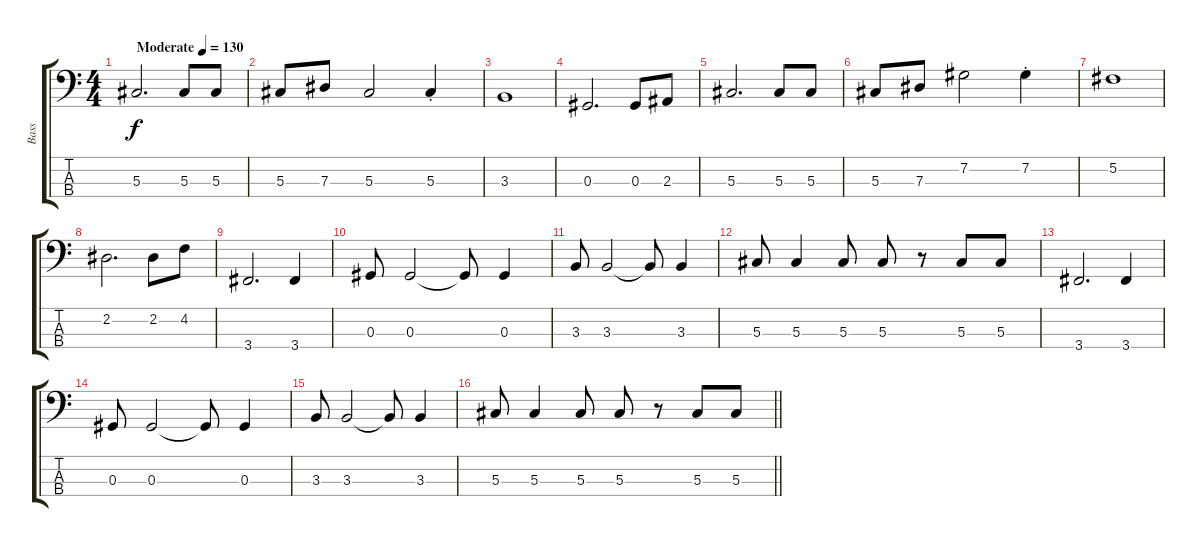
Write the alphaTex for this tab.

\track ("Bass" "Bass") {instrument electricbassfinger}
\staff {score tabs}
\tuning (Gb2 Db2 Ab1 Eb1) {hide}
\ts (4 4)
\tempo (130 "Moderate")
\clef f4
\ks c
5.3.2{d dy f instrument electricbassfinger} 5.3.8 5.3.8 |
5.3.8 7.3.8 5.3.2 5.3{st}.4 |
3.3.1 |
0.3.2{d} 0.3.8 2.3.8 |
5.3.2{d} 5.3.8 5.3.8 |
5.3.8 7.3.8 7.2.2 7.2{st}.4 |
5.2.1 |
2.2.2{d} 2.2.8 4.2.8 |
3.4.2{d} 3.4.4 |
0.3.8 0.3.2 0.3{t}.8 0.3.4 |
3.3.8 3.3.2 3.3{t}.8 3.3.4 |
5.3.8 5.3.4 5.3.8 5.3.8 r.8 5.3.8 5.3.8 |
3.4.2{d} 3.4.4 |
0.3.8 0.3.2 0.3{t}.8 0.3.4 |
3.3.8 3.3.2 3.3{t}.8 3.3.4 |
\barLineRight lightlight
5.3.8 5.3.4 5.3.8 5.3.8 r.8 5.3.8 5.3.8
